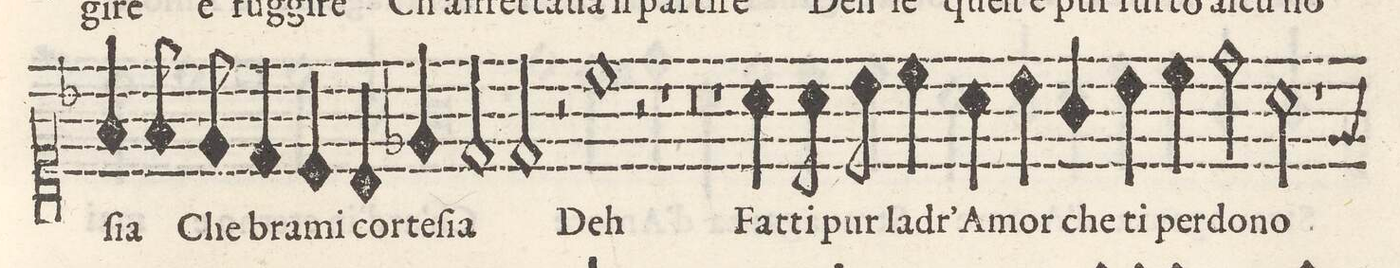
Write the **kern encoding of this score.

**kern	**text
*I"CANTO	*
*clefC1	*
*k[b-]	*
*met(C)	*
*M2/1	*
4f/	ſi-
8f/	-a
8e/	Che
4d/	bra-
4c/	-mi
4B-/	cor-
4e-X/	-te-
=29-	=29-
2d/	-ſi-
2d/	-a
2r	.
1cc\	Deh
=30-	=30-
2r	.
1r	.
=31-	=31-
0r	.
=32-	=32-
1r	.
4a\	Fat-
8a\	-ti
8b-\	pur
4cc\	ladr'
4a\	A-
=33-	=33-
4b-\	-mor
4g/	che
4b-\	ti
4cc\	per-
2dd\	-do-
2a\	-no
=34-	=34-
1r	.
*custos:e	*
*-	*-
